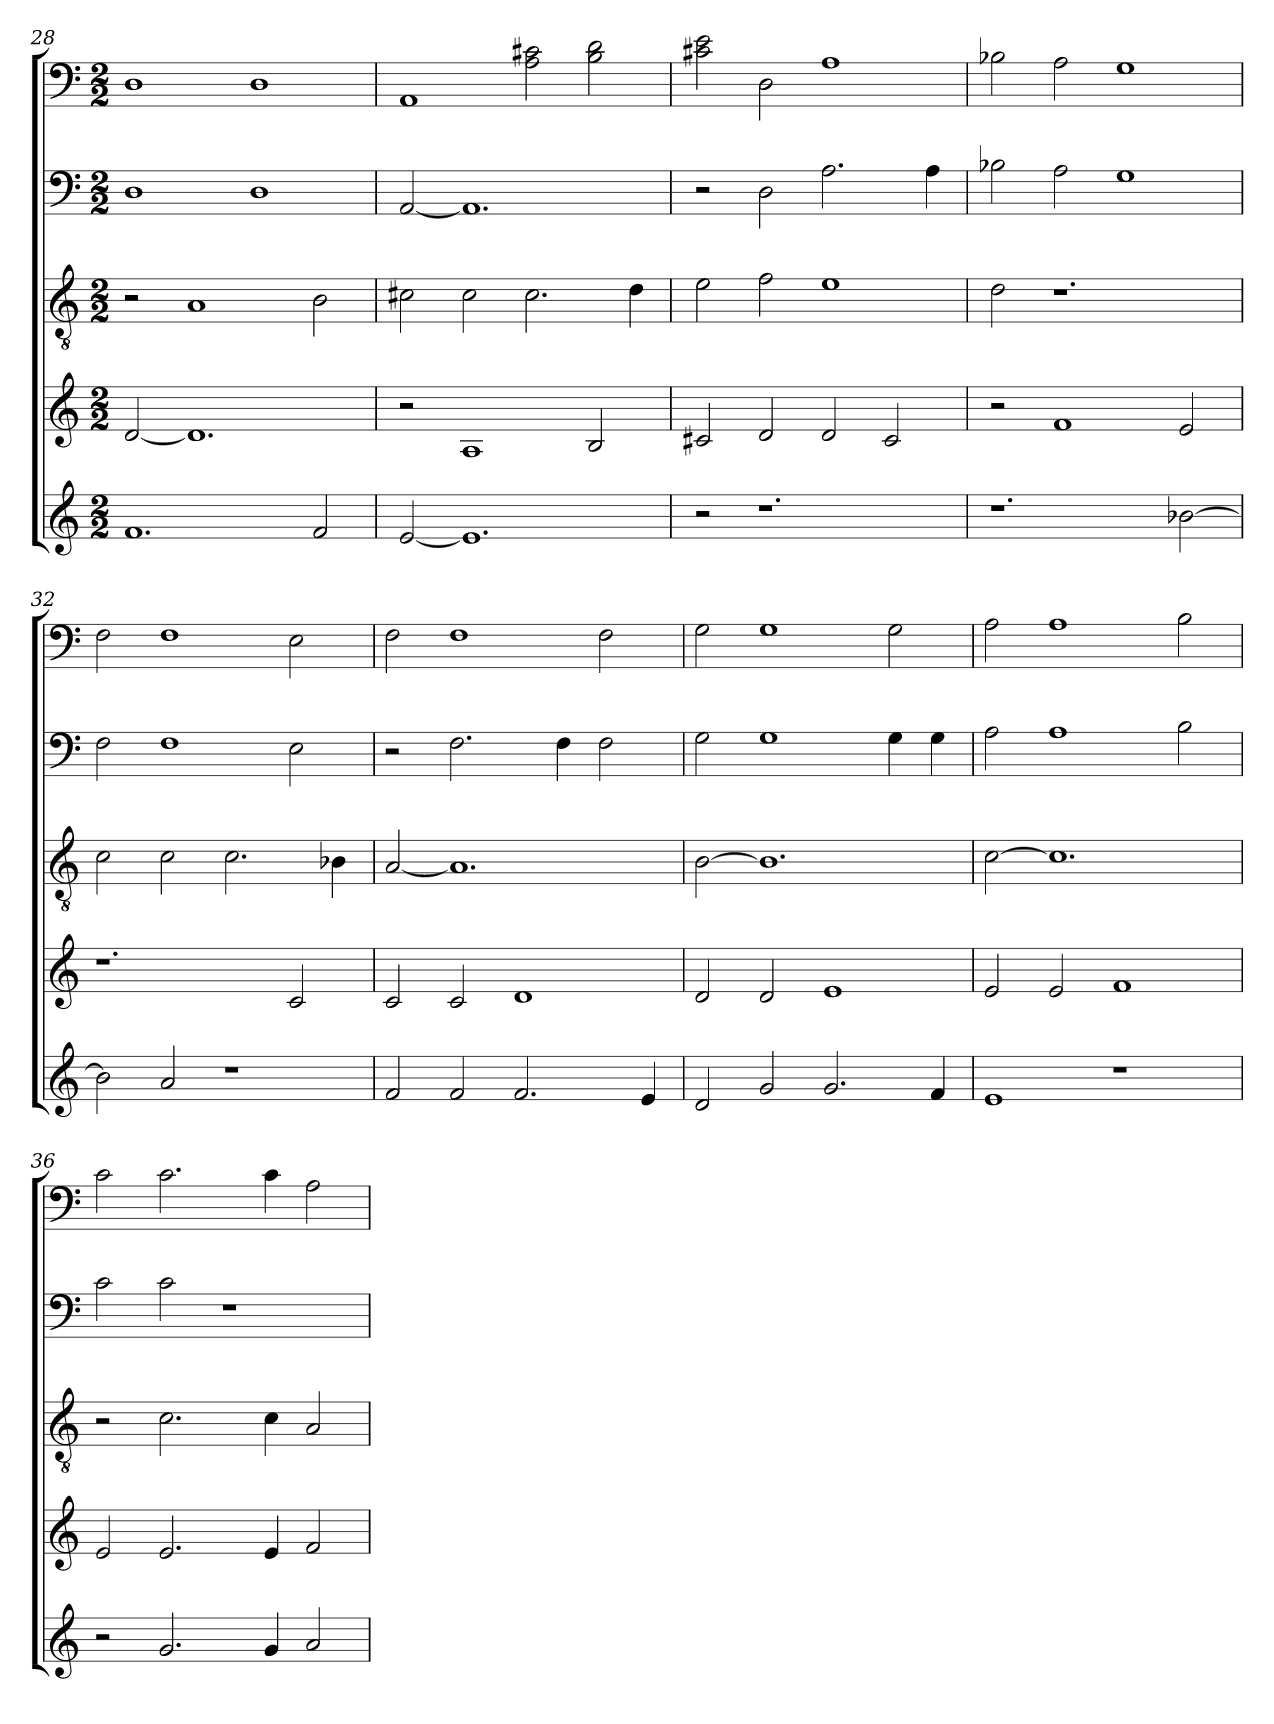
**kern	**kern	**kern	**kern	**kern
*part5	*part4	*part3	*part2	*part1
*staff5	*staff4	*staff3	*staff2	*staff1
*	*	*clefGv2	*clefF4	*clefF4
*k[]	*k[]	*k[]	*k[]	*k[]
*a:	*a:	*a:	*a:	*a:
*M2/2	*M2/2	*M2/2	*M2/2	*M2/2
=28	=28	=28	=28	=28
1.f	[2d	2r	1D	1D
.	1.d]	1A	.	.
.	.	.	1D	1D
2f	.	2B	.	.
=29	=29	=29	=29	=29
[2e	2r	2c#X	[2AA	1AA
1.e]	1A	2c#	1.AA]	.
.	.	2.c#	.	2A 2c#X
.	2B	.	.	2B 2d
.	.	4d	.	.
=30	=30	=30	=30	=30
2r	2c#X	2e	2r	2c#X 2e
1.r	2d	2f	2D	2D
.	2d	1e	2.A	1A
.	2c#	.	.	.
.	.	.	4A	.
=31	=31	=31	=31	=31
1.r	2r	2d	2B-X	2B-X
.	1f	1.r	2A	2A
.	.	.	1G	1G
[2b-X	2e	.	.	.
=32	=32	=32	=32	=32
2b-]	1.r	2c	2F	2F
2a	.	2c	1F	1F
1r	.	2.c	.	.
.	2c	.	2E	2E
.	.	4B-X	.	.
=33	=33	=33	=33	=33
2f	2c	[2A	2r	2F
2f	2c	1.A]	2.F	1F
2.f	1d	.	.	.
.	.	.	4F	.
.	.	.	2F	2F
4e	.	.	.	.
=34	=34	=34	=34	=34
2d	2d	[2B	2G	2G
2g	2d	1.B]	1G	1G
2.g	1e	.	.	.
.	.	.	4G	2G
4f	.	.	4G	.
=35	=35	=35	=35	=35
1e	2e	[2c	2A	2A
.	2e	1.c]	1A	1A
1r	1f	.	.	.
.	.	.	2B	2B
=36	=36	=36	=36	=36
2r	2e	2r	2c	2c
2.g	2.e	2.c	2c	2.c
.	.	.	1r	.
4g	4e	4c	.	4c
2a	2f	2A	.	2A
=	=	=	=	=
*-	*-	*-	*-	*-
